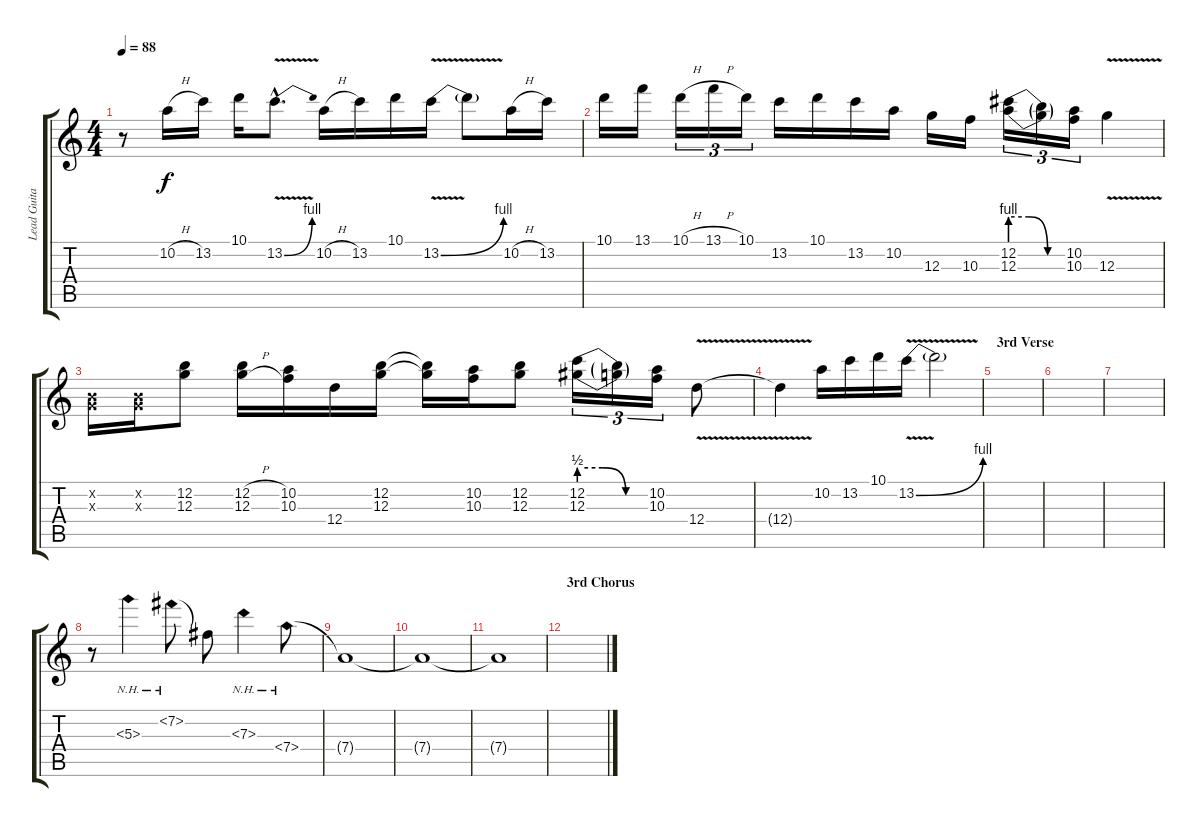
\track ("Lead Guitar" "Lead Guita") {instrument overdrivenguitar}
\staff {score tabs}
\tuning (E4 B3 G3 D3 A2 E2) {hide}
\ts (4 4)
\tempo 88
\clef g2
\ks c
r.8{dy f} 10.2{h}.16 13.2.16 10.1.16 13.2{be (bend 0 0 60 4) v hac}.8{d} 10.2{h}.16 13.2.16 10.1.16 13.2{be (bend 0 0 60 4) v}.16 13.2{t}.8 10.2{h}.16 13.2.16 |
10.1.16 13.1.16 10.1{h}.16{tu (3 2)} 13.1{h}.16{tu (3 2)} 10.1.16{tu (3 2)} 13.2.16 10.1.16 13.2.16 10.2.16 12.3.16 10.3.16 (12.2{be (custom 0 4 20 4 40 0 60 0)} 12.3{be (custom 0 4 20 4 40 0 60 0)}).16{tu (3 2)} (12.2{t} 12.3{t}).16{tu (3 2)} (10.2 10.3).16{tu (3 2)} 12.3{v}.4 |
(0.2{x} 0.3{x}).16 (0.2{x} 0.3{x}).16 (12.2 12.3).8 (12.2{h} 12.3{h}).16 (10.2 10.3).16 12.4.16 (12.2 12.3).16 (12.2{t} 12.3{t}).16 (10.2 10.3).16 (12.2 12.3).8 (12.2{be (custom 0 2 20 2 40 0 60 0)} 12.3{be (custom 0 2 20 2 40 0 60 0)}).16{tu (3 2)} (12.2{t} 12.3{t}).16{tu (3 2)} (10.2 10.3).16{tu (3 2)} 12.4{v}.8 |
12.4{t}.4 10.2.16 13.2.16 10.1.16 13.2{be (bend 0 0 60 4) v}.16 13.2{t}.2 |
\section ("" "3rd Verse")
|
|
|
r.8 5.3{nh}.4 7.2{nh}.8 7.2{t}.8 7.3{nh}.4 7.4{nh}.8 |
7.4{t}.1 |
7.4{t}.1 |
7.4{t}.1 |
\section ("" "3rd Chorus")
